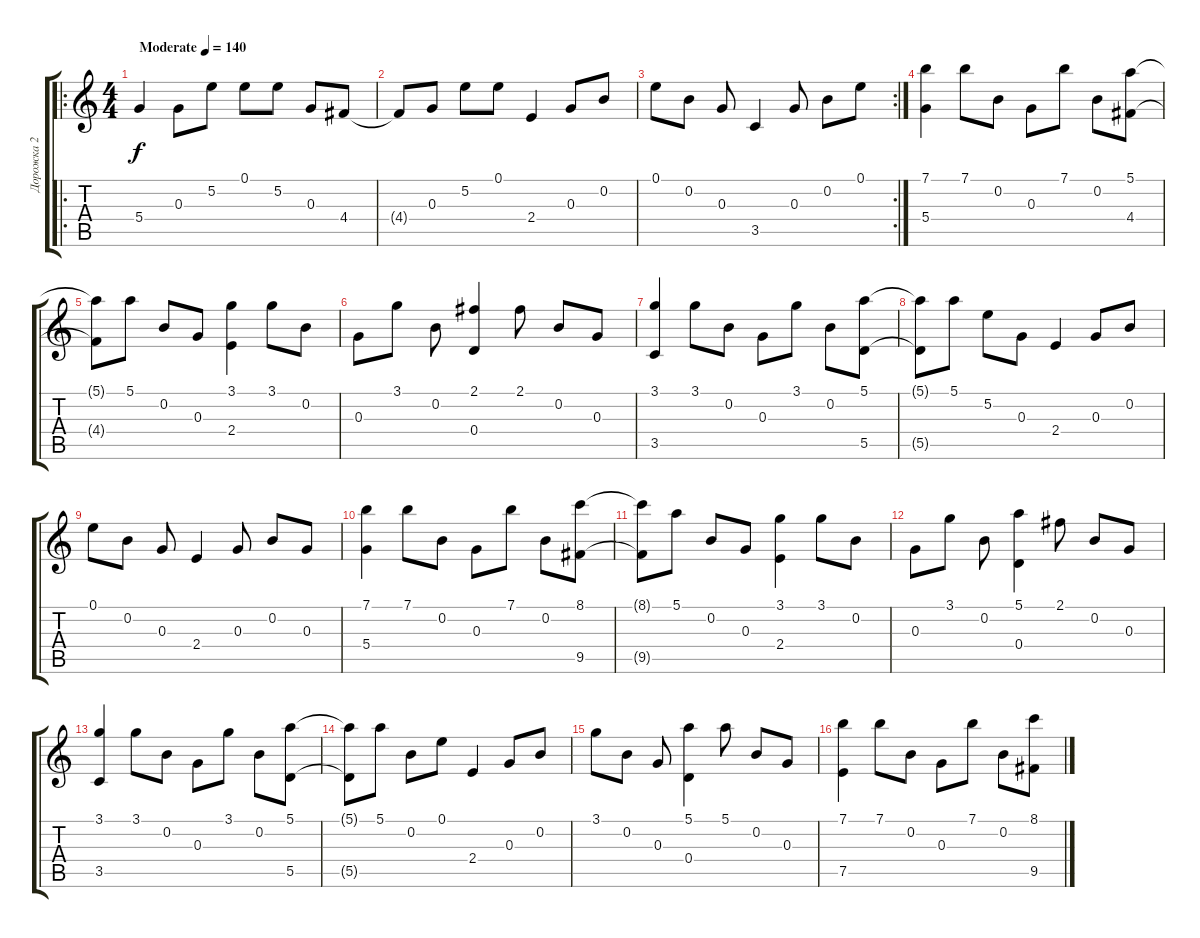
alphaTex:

\track ("Дорожка 2" "Дорожка 2") {instrument acousticguitarsteel}
\staff {score tabs}
\tuning (E4 B3 G3 D3 A2 E2) {hide}
\ro
\ts (4 4)
\tempo (140 "Moderate")
\clef g2
\ks c
5.4.4{dy f instrument acousticguitarsteel} 0.3.8 5.2.8 0.1.8 5.2.8 0.3.8 4.4.8 |
4.4{t}.8 0.3.8 5.2.8 0.1.8 2.4.4 0.3.8 0.2.8 |
\rc 2
0.1.8 0.2.8 0.3.8 3.5.4 0.3.8 0.2.8 0.1.8 |
(7.1 5.4).4 7.1.8 0.2.8 0.3.8 7.1.8 0.2.8 (5.1 4.4).8 |
(5.1{t} 4.4{t}).8 5.1.8 0.2.8 0.3.8 (3.1 2.4).4 3.1.8 0.2.8 |
0.3.8 3.1.8 0.2.8 (2.1 0.4).4 2.1.8 0.2.8 0.3.8 |
(3.1 3.5).4 3.1.8 0.2.8 0.3.8 3.1.8 0.2.8 (5.1 5.5).8 |
(5.1{t} 5.5{t}).8 5.1.8 5.2.8 0.3.8 2.4.4 0.3.8 0.2.8 |
0.1.8 0.2.8 0.3.8 2.4.4 0.3.8 0.2.8 0.3.8 |
(7.1 5.4).4 7.1.8 0.2.8 0.3.8 7.1.8 0.2.8 (8.1 9.5).8 |
(8.1{t} 9.5{t}).8 5.1.8 0.2.8 0.3.8 (3.1 2.4).4 3.1.8 0.2.8 |
0.3.8 3.1.8 0.2.8 (5.1 0.4).4 2.1.8 0.2.8 0.3.8 |
(3.1 3.5).4 3.1.8 0.2.8 0.3.8 3.1.8 0.2.8 (5.1 5.5).8 |
(5.1{t} 5.5{t}).8 5.1.8 0.2.8 0.1.8 2.4.4 0.3.8 0.2.8 |
3.1.8 0.2.8 0.3.8 (5.1 0.4).4 5.1.8 0.2.8 0.3.8 |
(7.1 7.5).4 7.1.8 0.2.8 0.3.8 7.1.8 0.2.8 (8.1 9.5).8
